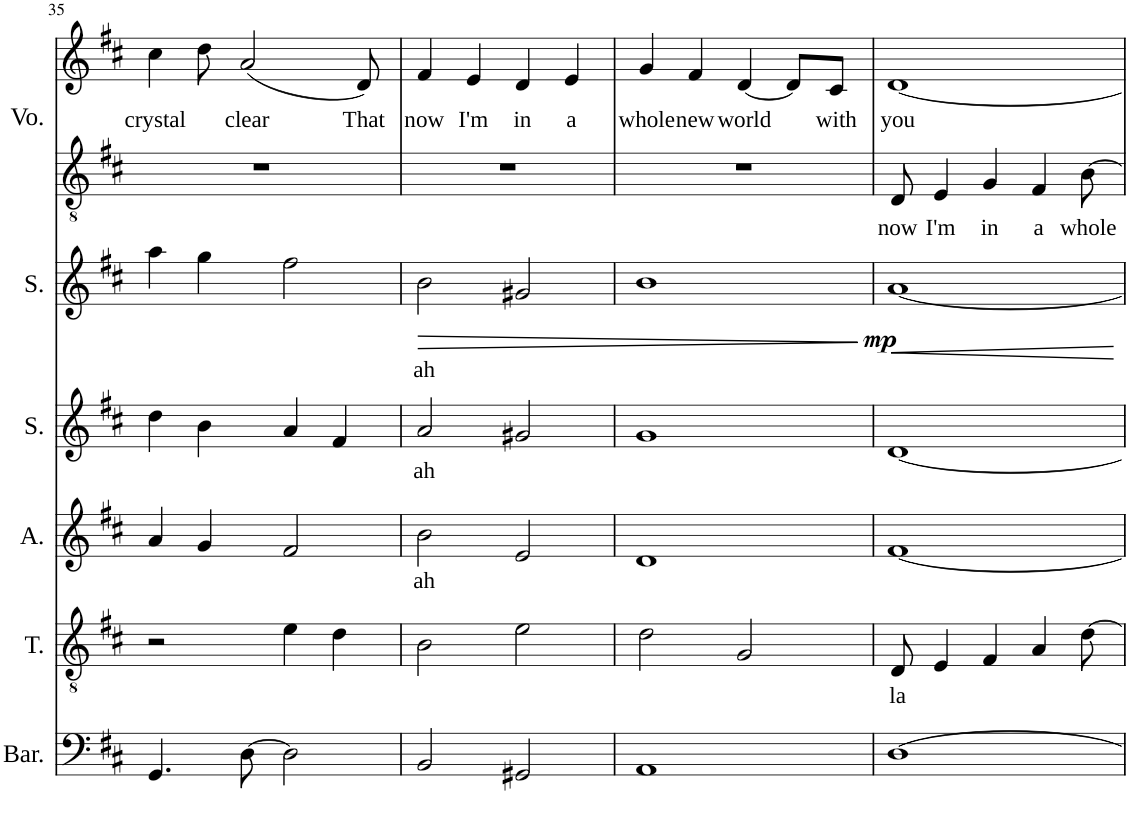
**kern	**kern	**text	**kern	**text	**kern	**text	**kern	**text	**dynam	**kern	**text	**kern	**text
*part6	*part5	*part5	*part4	*part4	*part3	*part3	*part2	*part2	*part2	*part1	*part1	*part1	*part1
*staff7	*staff6	*staff6	*staff5	*staff5	*staff4	*staff4	*staff3	*staff3	*staff3	*staff2	*staff2	*staff1	*staff1
*I"Baritone	*I"Tenor	*	*I"Alto	*	*I"Soprano	*	*I"Soprano	*	*	*I"Voice	*	*	*
*I'Bar.	*I'T.	*	*I'A.	*	*I'S.	*	*I'S.	*	*	*I'Vo.	*	*	*
!!LO:PB:g=z
*clefF4	*clefGv2	*	*clefG2	*	*clefG2	*	*clefG2	*	*	*clefGv2	*	*clefG2	*
*k[f#c#]	*k[f#c#]	*	*k[f#c#]	*	*k[f#c#]	*	*k[f#c#]	*	*	*k[f#c#]	*	*k[f#c#]	*
*M4/4	*M4/4	*	*M4/4	*	*M4/4	*	*M4/4	*	*	*M4/4	*	*M4/4	*
=35	=35	=35	=35	=35	=35	=35	=35	=35	=35	=35	=35	=35	=35
!	!	!	!	!	!	!	!	!	!	!	!	!	!LO:LY:b
4.GG/	2r	.	4a/	.	4dd\	.	4aa\	.	.	1r	.	4cc#\	crystal
.	.	.	4g/	.	4b\	.	4gg\	.	.	.	.	8dd\	.
!	!	!	!	!	!	!	!	!	!	!	!	!	!LO:LY:b
[8D\	.	.	.	.	.	.	.	.	.	.	.	(2a/	clear
2D\]	4e\	.	2f#/	.	4a/	.	2ff#\	.	.	.	.	.	.
.	4d\	.	.	.	4f#/	.	.	.	.	.	.	.	.
!	!	!	!	!	!	!	!	!	!	!	!	!	!LO:LY:b
.	.	.	.	.	.	.	.	.	.	.	.	8d/)	That
=36	=36	=36	=36	=36	=36	=36	=36	=36	=36	=36	=36	=36	=36
!	!	!	!	!LO:LY:b	!	!LO:LY:b	!	!LO:LY:b	!LO:HP:b	!	!	!	!LO:LY:b
2BB/	2B\	.	2b\	ah	2a/	ah	2b\	ah	>	1r	.	4f#/	now
!	!	!	!	!	!	!	!	!	!	!	!	!	!LO:LY:b
.	.	.	.	.	.	.	.	.	.	.	.	4e/	I'm
!	!	!	!	!	!	!	!	!	!	!	!	!	!LO:LY:b
2GG#X/	2e\	.	2e/	.	2g#X/	.	2g#X/	.	.	.	.	4d/	in
!	!	!	!	!	!	!	!	!	!	!	!	!	!LO:LY:b
.	.	.	.	.	.	.	.	.	.	.	.	4e/	a
.	.	.	.	.	.	.	.	.	]	.	.	.	.
=37	=37	=37	=37	=37	=37	=37	=37	=37	=37	=37	=37	=37	=37
!	!	!	!	!	!	!	!	!	!LO:DY:b	!	!	!	!LO:LY:b
1AA	2d\	.	1d	.	1g	.	1b	.	mp	1r	.	4g/	whole
!	!	!	!	!	!	!	!	!	!	!	!	!	!LO:LY:b
.	.	.	.	.	.	.	.	.	.	.	.	4f#/	new
!	!	!	!	!	!	!	!	!	!	!	!	!	!LO:LY:b
.	2G/	.	.	.	.	.	.	.	.	.	.	[4d/	world
.	.	.	.	.	.	.	.	.	.	.	.	8d/L]	.
!	!	!	!	!	!	!	!	!	!	!	!	!	!LO:LY:b
.	.	.	.	.	.	.	.	.	.	.	.	8c#/J	with
=38	=38	=38	=38	=38	=38	=38	=38	=38	=38	=38	=38	=38	=38
!	!	!LO:LY:b	!	!	!	!	!	!	!LO:HP:b	!	!LO:LY:b	!	!LO:LY:b
[1D	8D/	la	[1f#	.	[1d	.	[1a	.	<	8D/	now	[1d	you
!	!	!	!	!	!	!	!	!	!	!	!LO:LY:b	!	!
.	4E/	.	.	.	.	.	.	.	.	4E/	I'm	.	.
!	!	!	!	!	!	!	!	!	!	!	!LO:LY:b	!	!
.	4F#/	.	.	.	.	.	.	.	.	4G/	in	.	.
!	!	!	!	!	!	!	!	!	!	!	!LO:LY:b	!	!
.	4A/	.	.	.	.	.	.	.	.	4F#/	a	.	.
!	!	!	!	!	!	!	!	!	!	!	!LO:LY:b	!	!
.	[8d\	.	.	.	.	.	.	.	.	[8B\	whole	.	.
.	.	.	.	.	.	.	.	.	[	.	.	.	.
=	=	=	=	=	=	=	=	=	=	=	=	=	=
*-	*-	*-	*-	*-	*-	*-	*-	*-	*-	*-	*-	*-	*-
